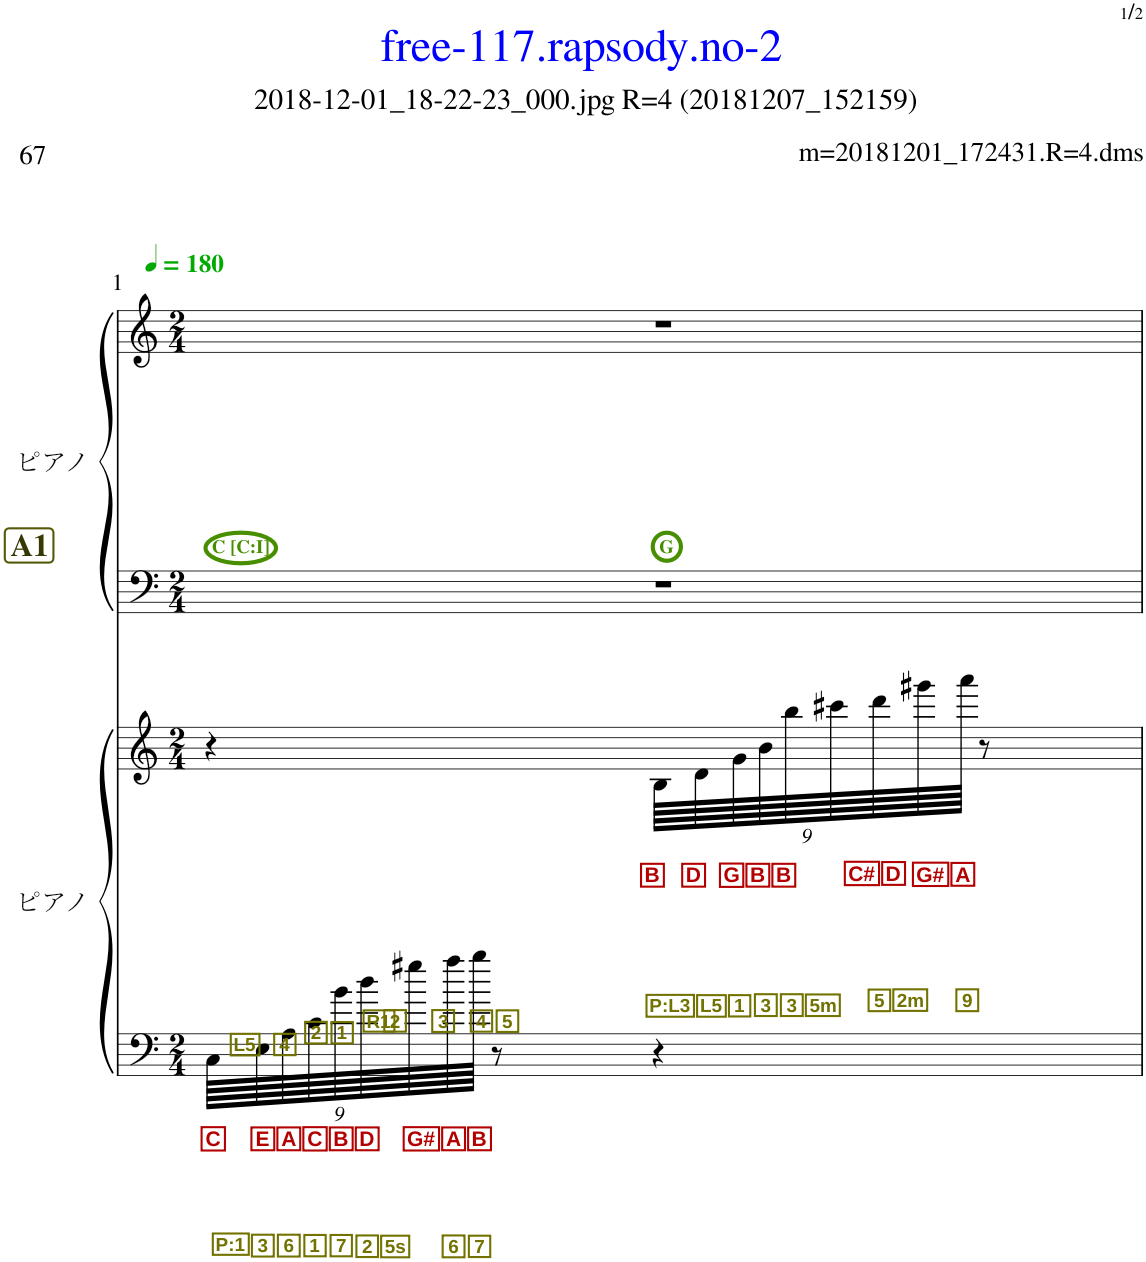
**kern	**text	**text	**text	**kern	**text	**text	**text	**kern	**kern
*part2	*part2	*part2	*part2	*part2	*part2	*part2	*part2	*part1	*part1
*staff4	*staff4	*staff4	*staff4	*staff3	*staff3	*staff3	*staff3	*staff2	*staff1
*I"ピアノ	*	*	*	*	*	*	*	*I"ピアノ	*
*clefF4	*	*	*	*clefG2	*	*	*	*clefF4	*clefG2
*k[]	*	*	*	*k[]	*	*	*	*k[]	*k[]
*M2/4	*	*	*	*M2/4	*	*	*	*M2/4	*M2/4
*MM180	*	*	*	*MM180	*	*	*	*MM180	*MM180
*Xbrackettup	*	*	*	*	*	*	*	*	*
!!LO:REH:place=s1:b:B:cj:color=#373904:fs=15:t=A1
=1	=1	=1	=1	=1	=1	=1	=1	=1	=1
!	!	!	!	!	!	!	!	!	!LO:TX:b:B:color=#478E00:t=C [C&colon;I]
!	!LO:LY:a:color=#727200	!LO:LY:b:color=#B30000	!LO:LY:b:color=#727200	!	!	!	!	!	!
*	*	*	*	*	*	*	*	*	*^
72C\LLLL	L5	C	P:1	4r	.	.	.	2r	2r	4ryy
!	!LO:LY:a:color=#727200	!LO:LY:b:color=#B30000	!LO:LY:b:color=#727200	!	!	!	!	!	!	!
72E\	4	E	3	.	.	.	.	.	.	.
!	!LO:LY:a:color=#727200	!LO:LY:b:color=#B30000	!LO:LY:b:color=#727200	!	!	!	!	!	!	!
72A\	2	A	6	.	.	.	.	.	.	.
!	!LO:LY:a:color=#727200	!LO:LY:b:color=#B30000	!LO:LY:b:color=#727200	!	!	!	!	!	!	!
72c\	1	C	1	.	.	.	.	.	.	.
!	!LO:LY:a:color=#727200	!LO:LY:b:color=#B30000	!LO:LY:b:color=#727200	!	!	!	!	!	!	!
72b\	R1	B	7	.	.	.	.	.	.	.
!	!LO:LY:a:color=#727200	!LO:LY:b:color=#B30000	!LO:LY:b:color=#727200	!	!	!	!	!	!	!
72dd\	2	D	2	.	.	.	.	.	.	.
!	!LO:LY:a:color=#727200	!LO:LY:b:color=#B30000	!LO:LY:b:color=#727200	!	!	!	!	!	!	!
72gg#X\	3	G#	5s	.	.	.	.	.	.	.
!	!LO:LY:a:color=#727200	!LO:LY:b:color=#B30000	!LO:LY:b:color=#727200	!	!	!	!	!	!	!
72aa\	4	A	6	.	.	.	.	.	.	.
!	!LO:LY:a:color=#727200	!LO:LY:b:color=#B30000	!LO:LY:b:color=#727200	!	!	!	!	!	!	!
72bb\JJJJ	5	B	7	.	.	.	.	.	.	.
8r	.	.	.	.	.	.	.	.	.	.
*	*	*	*	*Xbrackettup	*	*	*	*	*	*
!	!	!	!	!	!	!	!	!	!	!LO:TX:b:B:color=#478E00:t=G
!	!	!	!	!	!	!LO:LY:b:color=#B30000	!LO:LY:b:color=#727200	!	!	!
4r	.	.	.	72B\LLLL	.	B	P:L3	.	.	4ryy
!	!	!	!	!	!	!LO:LY:b:color=#B30000	!LO:LY:b:color=#727200	!	!	!
.	.	.	.	72d\	.	D	L5	.	.	.
!	!	!	!	!	!	!LO:LY:b:color=#B30000	!LO:LY:b:color=#727200	!	!	!
.	.	.	.	72g\	.	G	1	.	.	.
!	!	!	!	!	!	!LO:LY:b:color=#B30000	!LO:LY:b:color=#727200	!	!	!
.	.	.	.	72b\	.	B	3	.	.	.
!	!	!	!	!	!	!LO:LY:b:color=#B30000	!LO:LY:b:color=#727200	!	!	!
.	.	.	.	72bb\	.	B	3	.	.	.
!	!	!	!	!	!	!LO:LY:b:color=#B30000	!LO:LY:b:color=#727200	!	!	!
.	.	.	.	72ccc#X\	.	C#	5m	.	.	.
!	!	!	!	!	!	!LO:LY:b:color=#B30000	!LO:LY:b:color=#727200	!	!	!
.	.	.	.	72ddd\	.	D	5	.	.	.
!	!	!	!	!	!	!LO:LY:b:color=#B30000	!LO:LY:b:color=#727200	!	!	!
.	.	.	.	72ggg#X\	.	G#	2m	.	.	.
!	!	!	!	!	!	!LO:LY:b:color=#B30000	!LO:LY:b:color=#727200	!	!	!
.	.	.	.	72aaa\JJJJ	.	A	9	.	.	.
.	.	.	.	8r	.	.	.	.	.	.
*	*	*	*	*	*	*	*	*	*v	*v
=	=	=	=	=	=	=	=	=	=
*-	*-	*-	*-	*-	*-	*-	*-	*-	*-
